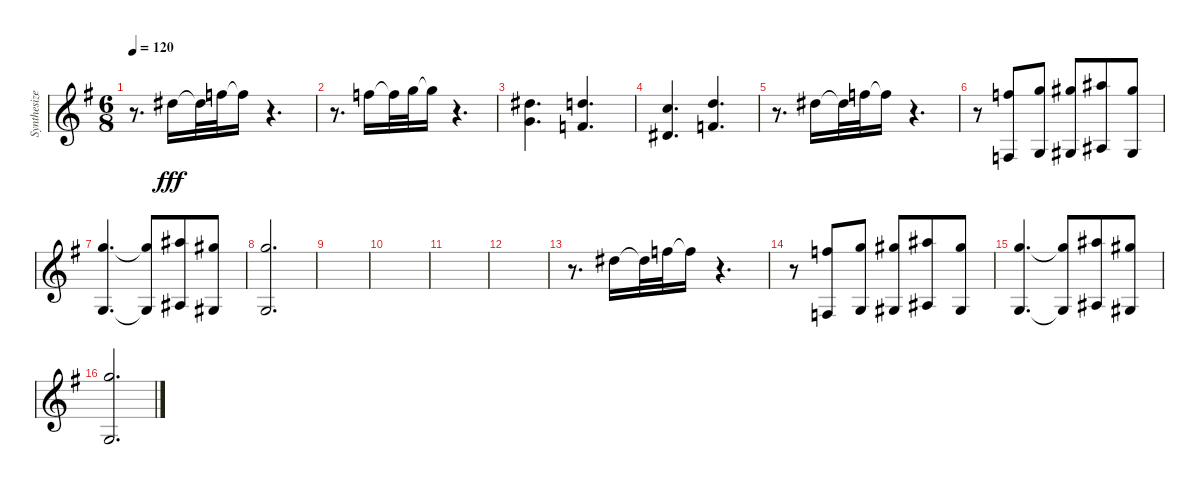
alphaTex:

\track ("Synthesizer" "Synthesize") {instrument violin}
\staff {score}
\tuning (E4 B3 G3 D3 A2 E2 B1) {hide}
\ts (6 8)
\tempo 120
\clef g2
\ks eminor
r.8{d dy fff} 11.1.16 11.1{t}.32 13.1.32 13.1{t}.16 r.4{d} |
r.8{d} 13.1.16 13.1{t}.32 15.1.32 15.1{t}.16 r.4{d} |
(11.1 8.2).4{d} (10.1 6.2).4{d} |
(8.1 4.2).4{d} (10.1 6.2).4{d} |
r.8{d} 11.1.16 11.1{t}.32 13.1.32 13.1{t}.16 r.4{d} |
r.8 (13.1 3.4).8 (15.1 0.3).8 (16.1 1.3).8 (18.1 3.3).8 (16.1 1.3).8 |
(15.1 0.3).4{d} (15.1{t} 0.3{t}).8 (18.1 3.3).8 (16.1 1.3).8 |
(15.1 0.3).2{d} |
|
|
|
|
r.8{d} 11.1.16 11.1{t}.32 13.1.32 13.1{t}.16 r.4{d} |
r.8 (13.1 3.4).8 (15.1 0.3).8 (16.1 1.3).8 (18.1 3.3).8 (16.1 1.3).8 |
(15.1 0.3).4{d} (15.1{t} 0.3{t}).8 (18.1 3.3).8 (16.1 1.3).8 |
(15.1 0.3).2{d}
